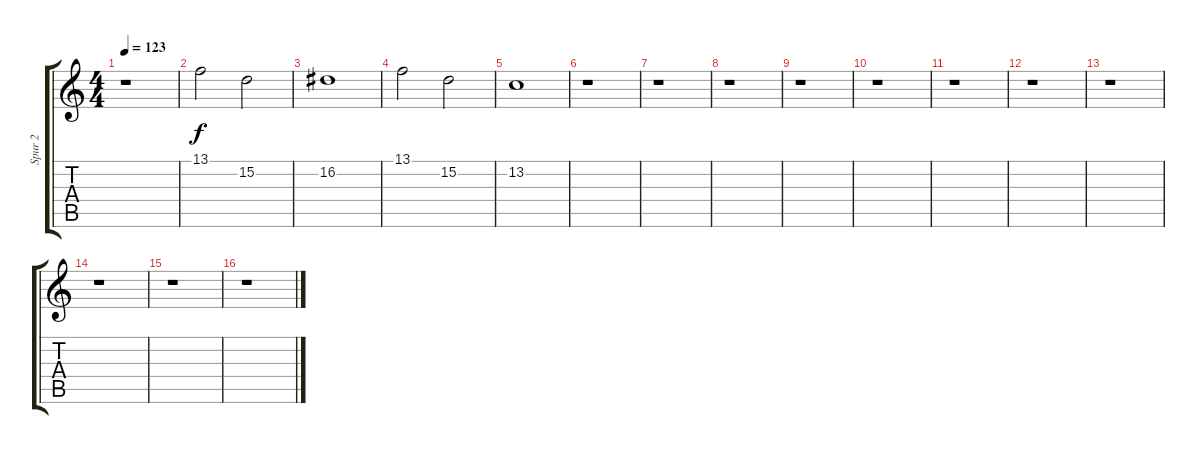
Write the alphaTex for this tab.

\track ("Spur 2" "Spur 2") {instrument pad1newage}
\staff {score tabs}
\tuning (E4 B3 G3 D3 A2 E2) {hide}
\ts (4 4)
\tempo 123
\clef g2
\ks c
r.1{dy f} |
13.1.2 15.2.2 |
16.2.1 |
13.1.2 15.2.2 |
13.2.1 |
r.1 |
r.1 |
r.1 |
r.1 |
r.1 |
r.1 |
r.1 |
r.1 |
r.1 |
r.1 |
r.1
